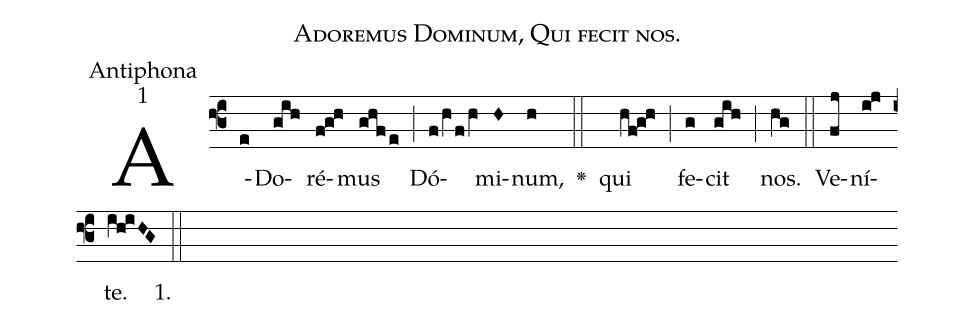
name:Adoremus Dominum, Qui fecit nos.;
office-part:Antiphona;
mode:1;
%%
(f3) A(e)Do(gih)ré(f!g!h)mus(ghfe) (;) Dó(fhVfhV)mi(H)num,(h) <v>\greheightstar</v>(::) qui(hf!g!h) (;) fe(g)cit(gih) (;) nos.(hg) (::) Ve(fj)ní(i!j)te.(ih!iHG) 1.(::)
